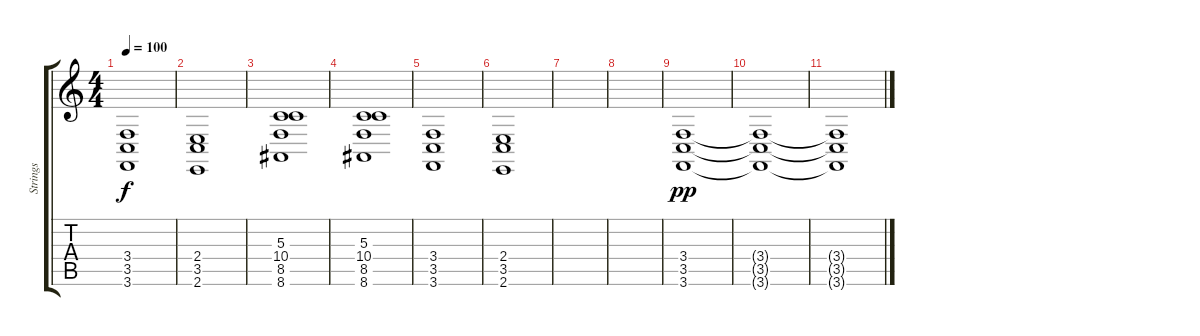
\track ("Strings" "Strings") {instrument stringensemble1}
\staff {score tabs}
\tuning (E4 B3 G3 D3 A2 D2) {hide}
\ts (4 4)
\tempo 100
\clef g2
\ks c
(3.4 3.5 3.6).1{dy f} |
(2.4 3.5 2.6).1 |
(5.3 10.4 8.5 8.6).1 |
(5.3 10.4 8.5 8.6).1 |
(3.4 3.5 3.6).1 |
(2.4 3.5 2.6).1 |
|
|
(3.4 3.5 3.6).1{dy pp} |
(3.4{t} 3.5{t} 3.6{t}).1 |
(3.4{t} 3.5{t} 3.6{t}).1
